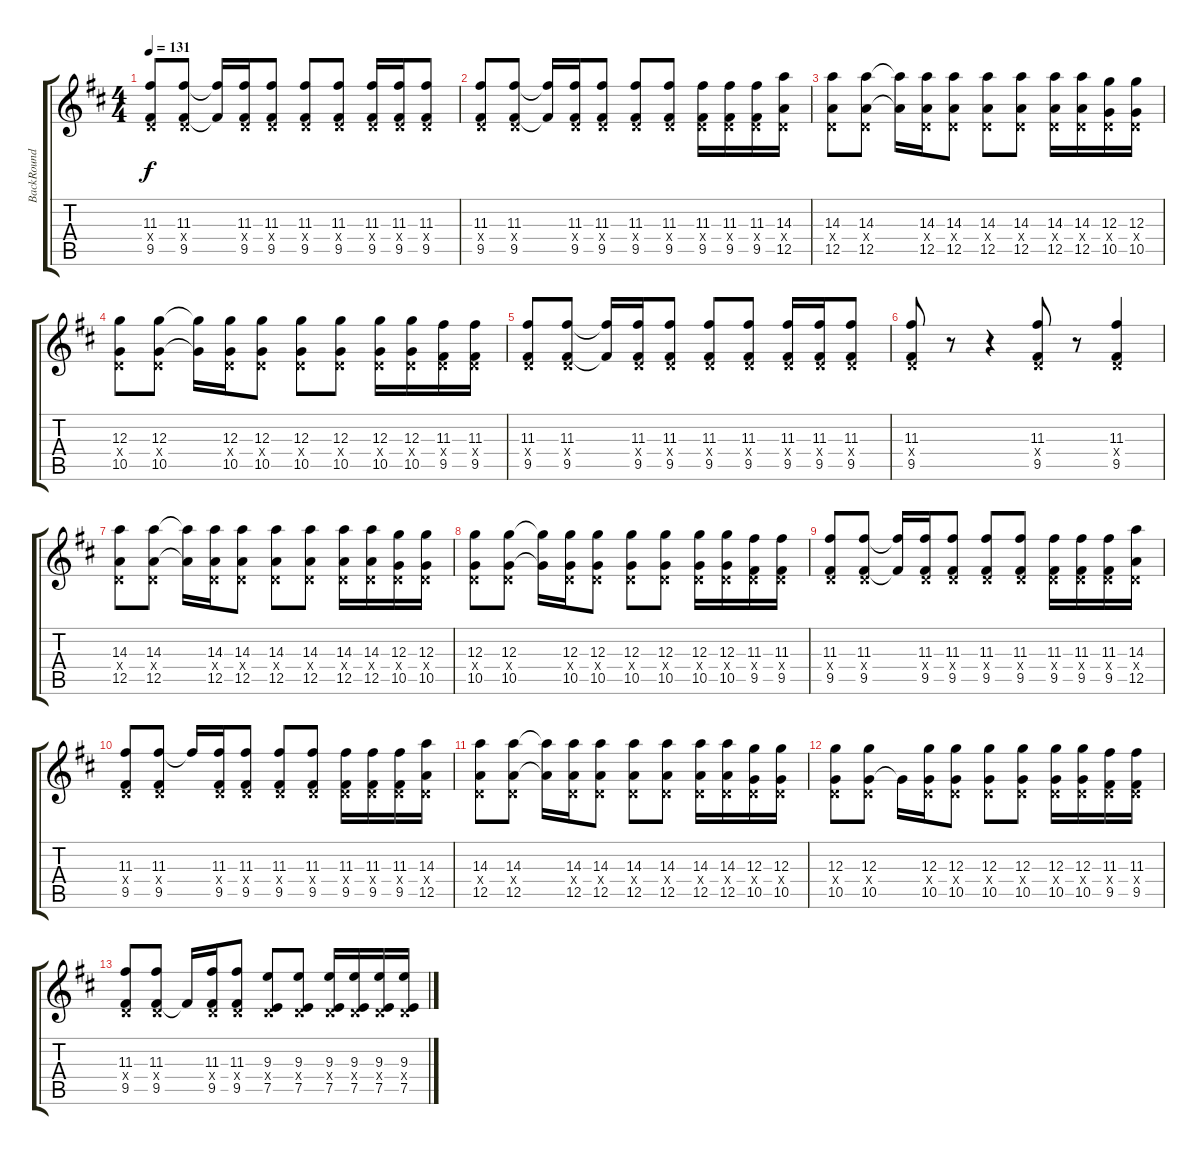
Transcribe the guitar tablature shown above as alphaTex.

\track ("BackRound Rythmn" "BackRound ") {instrument distortionguitar}
\staff {score tabs}
\tuning (E4 B3 G3 D3 A2 E2) {hide}
\ts (4 4)
\tempo 131
\clef g2
\ks d
(11.3 0.4{x} 9.5).8{dy f} (11.3 0.4{x} 9.5).8 (11.3{t} 9.5{t}).16 (11.3 0.4{x} 9.5).16 (11.3 0.4{x} 9.5).8 (11.3 0.4{x} 9.5).8 (11.3 0.4{x} 9.5).8 (11.3 0.4{x} 9.5).16 (11.3 0.4{x} 9.5).16 (11.3 0.4{x} 9.5).8 |
(11.3 0.4{x} 9.5).8 (11.3 0.4{x} 9.5).8 (11.3{t} 9.5{t}).16 (11.3 0.4{x} 9.5).16 (11.3 0.4{x} 9.5).8 (11.3 0.4{x} 9.5).8 (11.3 0.4{x} 9.5).8 (11.3 0.4{x} 9.5).16 (11.3 0.4{x} 9.5).16 (11.3 0.4{x} 9.5).16 (14.3 0.4{x} 12.5).16 |
(14.3 0.4{x} 12.5).8 (14.3 0.4{x} 12.5).8 (14.3{t} 12.5{t}).16 (14.3 0.4{x} 12.5).16 (14.3 0.4{x} 12.5).8 (14.3 0.4{x} 12.5).8 (14.3 0.4{x} 12.5).8 (14.3 0.4{x} 12.5).16 (14.3 0.4{x} 12.5).16 (12.3 0.4{x} 10.5).16 (12.3 0.4{x} 10.5).16 |
(12.3 0.4{x} 10.5).8 (12.3 0.4{x} 10.5).8 (12.3{t} 10.5{t}).16 (12.3 0.4{x} 10.5).16 (12.3 0.4{x} 10.5).8 (12.3 0.4{x} 10.5).8 (12.3 0.4{x} 10.5).8 (12.3 0.4{x} 10.5).16 (12.3 0.4{x} 10.5).16 (11.3 0.4{x} 9.5).16 (11.3 0.4{x} 9.5).16 |
(11.3 0.4{x} 9.5).8 (11.3 0.4{x} 9.5).8 (11.3{t} 9.5{t}).16 (11.3 0.4{x} 9.5).16 (11.3 0.4{x} 9.5).8 (11.3 0.4{x} 9.5).8 (11.3 0.4{x} 9.5).8 (11.3 0.4{x} 9.5).16 (11.3 0.4{x} 9.5).16 (11.3 0.4{x} 9.5).8 |
(11.3 0.4{x} 9.5).8 r.8 r.4 (11.3 0.4{x} 9.5).8 r.8 (11.3 0.4{x} 9.5).4 |
(14.3 0.4{x} 12.5).8 (14.3 0.4{x} 12.5).8 (14.3{t} 12.5{t}).16 (14.3 0.4{x} 12.5).16 (14.3 0.4{x} 12.5).8 (14.3 0.4{x} 12.5).8 (14.3 0.4{x} 12.5).8 (14.3 0.4{x} 12.5).16 (14.3 0.4{x} 12.5).16 (12.3 0.4{x} 10.5).16 (12.3 0.4{x} 10.5).16 |
(12.3 0.4{x} 10.5).8 (12.3 0.4{x} 10.5).8 (12.3{t} 10.5{t}).16 (12.3 0.4{x} 10.5).16 (12.3 0.4{x} 10.5).8 (12.3 0.4{x} 10.5).8 (12.3 0.4{x} 10.5).8 (12.3 0.4{x} 10.5).16 (12.3 0.4{x} 10.5).16 (11.3 0.4{x} 9.5).16 (11.3 0.4{x} 9.5).16 |
(11.3 0.4{x} 9.5).8 (11.3 0.4{x} 9.5).8 (11.3{t} 9.5{t}).16 (11.3 0.4{x} 9.5).16 (11.3 0.4{x} 9.5).8 (11.3 0.4{x} 9.5).8 (11.3 0.4{x} 9.5).8 (11.3 0.4{x} 9.5).16 (11.3 0.4{x} 9.5).16 (11.3 0.4{x} 9.5).16 (14.3 0.4{x} 12.5).16 |
(11.3 0.4{x} 9.5).8 (11.3 0.4{x} 9.5).8 11.3{t}.16 (11.3 0.4{x} 9.5).16 (11.3 0.4{x} 9.5).8 (11.3 0.4{x} 9.5).8 (11.3 0.4{x} 9.5).8 (11.3 0.4{x} 9.5).16 (11.3 0.4{x} 9.5).16 (11.3 0.4{x} 9.5).16 (14.3 0.4{x} 12.5).16 |
(14.3 0.4{x} 12.5).8 (14.3 0.4{x} 12.5).8 (14.3{t} 12.5{t}).16 (14.3 0.4{x} 12.5).16 (14.3 0.4{x} 12.5).8 (14.3 0.4{x} 12.5).8 (14.3 0.4{x} 12.5).8 (14.3 0.4{x} 12.5).16 (14.3 0.4{x} 12.5).16 (12.3 0.4{x} 10.5).16 (12.3 0.4{x} 10.5).16 |
(12.3 0.4{x} 10.5).8 (12.3 0.4{x} 10.5).8 10.5{t}.16 (12.3 0.4{x} 10.5).16 (12.3 0.4{x} 10.5).8 (12.3 0.4{x} 10.5).8 (12.3 0.4{x} 10.5).8 (12.3 0.4{x} 10.5).16 (12.3 0.4{x} 10.5).16 (11.3 0.4{x} 9.5).16 (11.3 0.4{x} 9.5).16 |
(11.3 0.4{x} 9.5).8 (11.3 0.4{x} 9.5).8 9.5{t}.16 (11.3 0.4{x} 9.5).16 (11.3 0.4{x} 9.5).8 (9.3 0.4{x} 7.5).8 (9.3 0.4{x} 7.5).8 (9.3 0.4{x} 7.5).16 (9.3 0.4{x} 7.5).16 (9.3 0.4{x} 7.5).16 (9.3 0.4{x} 7.5).16
